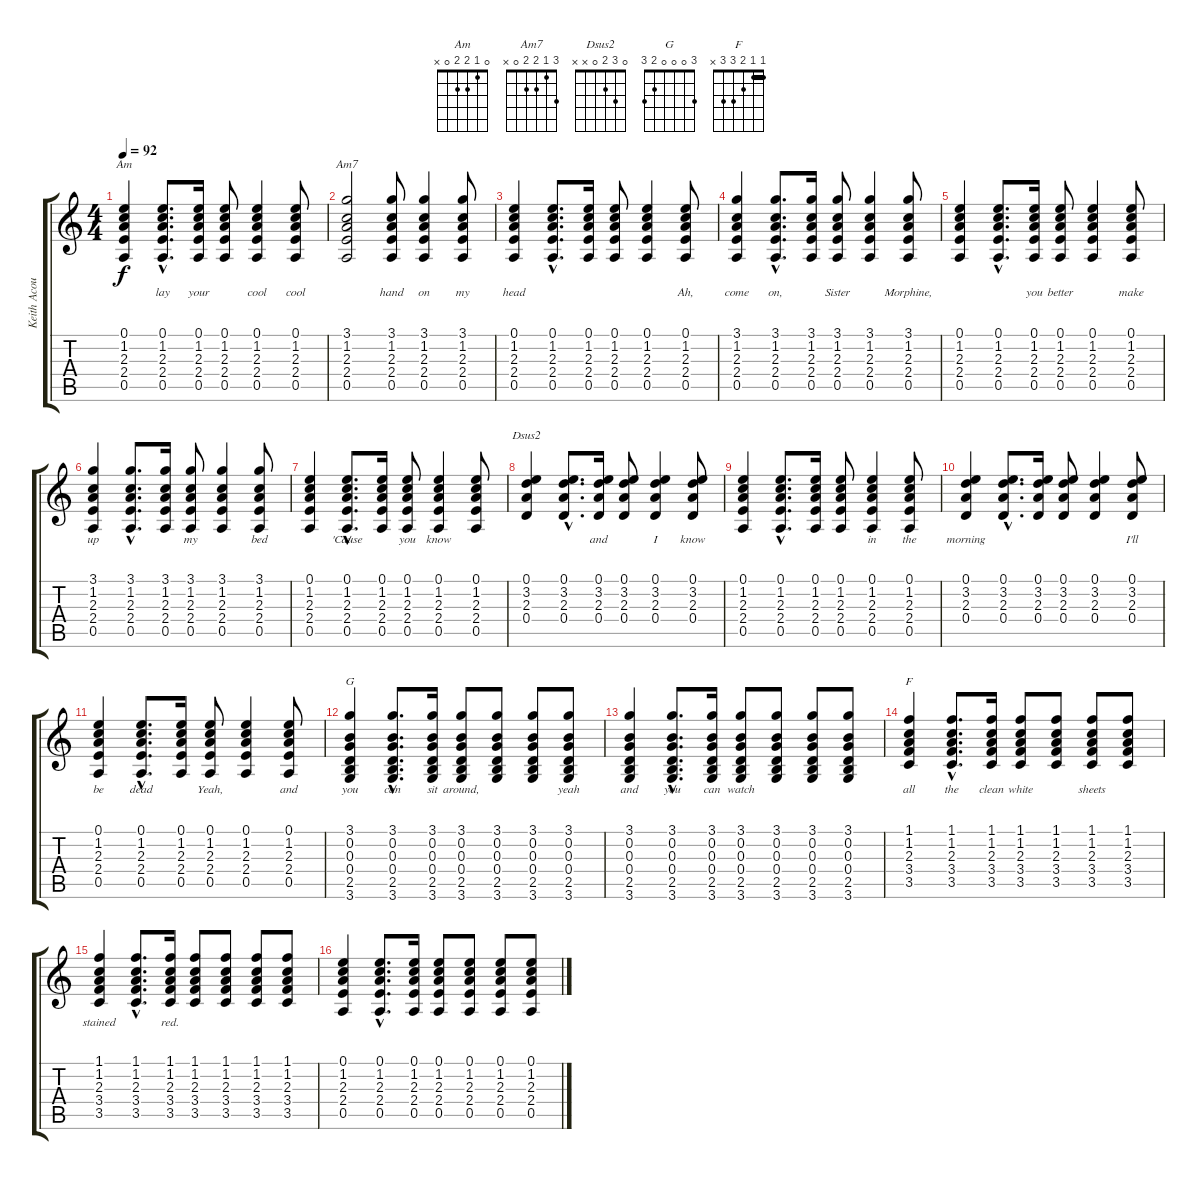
\track ("Keith Acoustic" "Keith Acou") {instrument acousticguitarsteel}
\staff {score tabs}
\tuning (E4 B3 G3 D3 A2 E2) {hide}
\chord ("Am" 0 1 2 2 0 x)
\chord ("Am7" 3 1 2 2 0 x)
\chord ("Dsus2" 0 3 2 0 x x)
\chord ("G" 3 0 0 0 2 3)
\chord ("F" 1 1 2 3 3 x) {barre 1}
\ts (4 4)
\tempo 92
\clef g2
\ks c
(0.1 1.2 2.3 2.4 0.5).4{ch "Am" lyrics (0 "") lyrics (1 "") lyrics (2 "") lyrics (3 "") lyrics (4 "") dy f} (0.1{hac} 1.2{hac} 2.3{hac} 2.4{hac} 0.5{hac}).8{d lyrics (0 "lay") lyrics (1 "") lyrics (2 "") lyrics (3 "") lyrics (4 "")} (0.1 1.2 2.3 2.4 0.5).16{lyrics (0 "your") lyrics (1 "") lyrics (2 "") lyrics (3 "") lyrics (4 "")} (0.1 1.2 2.3 2.4 0.5).8{lyrics (0 "") lyrics (1 "") lyrics (2 "") lyrics (3 "") lyrics (4 "")} (0.1 1.2 2.3 2.4 0.5).4{lyrics (0 "cool") lyrics (1 "") lyrics (2 "") lyrics (3 "") lyrics (4 "")} (0.1 1.2 2.3 2.4 0.5).8{lyrics (0 "cool") lyrics (1 "") lyrics (2 "") lyrics (3 "") lyrics (4 "")} |
(3.1 1.2 2.3 2.4 0.5).2{ch "Am7" lyrics (0 "") lyrics (1 "") lyrics (2 "") lyrics (3 "") lyrics (4 "")} (3.1 1.2 2.3 2.4 0.5).8{lyrics (0 "hand") lyrics (1 "") lyrics (2 "") lyrics (3 "") lyrics (4 "")} (3.1 1.2 2.3 2.4 0.5).4{lyrics (0 "on") lyrics (1 "") lyrics (2 "") lyrics (3 "") lyrics (4 "")} (3.1 1.2 2.3 2.4 0.5).8{lyrics (0 "my") lyrics (1 "") lyrics (2 "") lyrics (3 "") lyrics (4 "")} |
(0.1 1.2 2.3 2.4 0.5).4{lyrics (0 "head") lyrics (1 "") lyrics (2 "") lyrics (3 "") lyrics (4 "")} (0.1{hac} 1.2{hac} 2.3{hac} 2.4{hac} 0.5{hac}).8{d lyrics (0 "") lyrics (1 "") lyrics (2 "") lyrics (3 "") lyrics (4 "")} (0.1 1.2 2.3 2.4 0.5).16{lyrics (0 "") lyrics (1 "") lyrics (2 "") lyrics (3 "") lyrics (4 "")} (0.1 1.2 2.3 2.4 0.5).8{lyrics (0 "") lyrics (1 "") lyrics (2 "") lyrics (3 "") lyrics (4 "")} (0.1 1.2 2.3 2.4 0.5).4{lyrics (0 "") lyrics (1 "") lyrics (2 "") lyrics (3 "") lyrics (4 "")} (0.1 1.2 2.3 2.4 0.5).8{lyrics (0 "Ah,") lyrics (1 "") lyrics (2 "") lyrics (3 "") lyrics (4 "")} |
(3.1 1.2 2.3 2.4 0.5).4{lyrics (0 "come") lyrics (1 "") lyrics (2 "") lyrics (3 "") lyrics (4 "")} (3.1{hac} 1.2{hac} 2.3{hac} 2.4{hac} 0.5{hac}).8{d lyrics (0 "on,") lyrics (1 "") lyrics (2 "") lyrics (3 "") lyrics (4 "")} (3.1 1.2 2.3 2.4 0.5).16{lyrics (0 "") lyrics (1 "") lyrics (2 "") lyrics (3 "") lyrics (4 "")} (3.1 1.2 2.3 2.4 0.5).8{lyrics (0 "Sister") lyrics (1 "") lyrics (2 "") lyrics (3 "") lyrics (4 "")} (3.1 1.2 2.3 2.4 0.5).4{lyrics (0 "") lyrics (1 "") lyrics (2 "") lyrics (3 "") lyrics (4 "")} (3.1 1.2 2.3 2.4 0.5).8{lyrics (0 "Morphine,") lyrics (1 "") lyrics (2 "") lyrics (3 "") lyrics (4 "")} |
(0.1 1.2 2.3 2.4 0.5).4{lyrics (0 "") lyrics (1 "") lyrics (2 "") lyrics (3 "") lyrics (4 "")} (0.1{hac} 1.2{hac} 2.3{hac} 2.4{hac} 0.5{hac}).8{d lyrics (0 "") lyrics (1 "") lyrics (2 "") lyrics (3 "") lyrics (4 "")} (0.1 1.2 2.3 2.4 0.5).16{lyrics (0 "you") lyrics (1 "") lyrics (2 "") lyrics (3 "") lyrics (4 "")} (0.1 1.2 2.3 2.4 0.5).8{lyrics (0 "better") lyrics (1 "") lyrics (2 "") lyrics (3 "") lyrics (4 "")} (0.1 1.2 2.3 2.4 0.5).4{lyrics (0 "") lyrics (1 "") lyrics (2 "") lyrics (3 "") lyrics (4 "")} (0.1 1.2 2.3 2.4 0.5).8{lyrics (0 "make") lyrics (1 "") lyrics (2 "") lyrics (3 "") lyrics (4 "")} |
(3.1 1.2 2.3 2.4 0.5).4{lyrics (0 "up") lyrics (1 "") lyrics (2 "") lyrics (3 "") lyrics (4 "")} (3.1{hac} 1.2{hac} 2.3{hac} 2.4{hac} 0.5{hac}).8{d lyrics (0 "") lyrics (1 "") lyrics (2 "") lyrics (3 "") lyrics (4 "")} (3.1 1.2 2.3 2.4 0.5).16{lyrics (0 "") lyrics (1 "") lyrics (2 "") lyrics (3 "") lyrics (4 "")} (3.1 1.2 2.3 2.4 0.5).8{lyrics (0 "my") lyrics (1 "") lyrics (2 "") lyrics (3 "") lyrics (4 "")} (3.1 1.2 2.3 2.4 0.5).4{lyrics (0 "") lyrics (1 "") lyrics (2 "") lyrics (3 "") lyrics (4 "")} (3.1 1.2 2.3 2.4 0.5).8{lyrics (0 "bed") lyrics (1 "") lyrics (2 "") lyrics (3 "") lyrics (4 "")} |
(0.1 1.2 2.3 2.4 0.5).4{lyrics (0 "") lyrics (1 "") lyrics (2 "") lyrics (3 "") lyrics (4 "")} (0.1{hac} 1.2{hac} 2.3{hac} 2.4{hac} 0.5{hac}).8{d lyrics (0 "'Cause") lyrics (1 "") lyrics (2 "") lyrics (3 "") lyrics (4 "")} (0.1 1.2 2.3 2.4 0.5).16{lyrics (0 "") lyrics (1 "") lyrics (2 "") lyrics (3 "") lyrics (4 "")} (0.1 1.2 2.3 2.4 0.5).8{lyrics (0 "you") lyrics (1 "") lyrics (2 "") lyrics (3 "") lyrics (4 "")} (0.1 1.2 2.3 2.4 0.5).4{lyrics (0 "know") lyrics (1 "") lyrics (2 "") lyrics (3 "") lyrics (4 "")} (0.1 1.2 2.3 2.4 0.5).8{lyrics (0 "") lyrics (1 "") lyrics (2 "") lyrics (3 "") lyrics (4 "")} |
(0.1 3.2 2.3 0.4).4{ch "Dsus2" lyrics (0 "") lyrics (1 "") lyrics (2 "") lyrics (3 "") lyrics (4 "")} (0.1{hac} 3.2{hac} 2.3{hac} 0.4{hac}).8{d lyrics (0 "") lyrics (1 "") lyrics (2 "") lyrics (3 "") lyrics (4 "")} (0.1 3.2 2.3 0.4).16{lyrics (0 "and") lyrics (1 "") lyrics (2 "") lyrics (3 "") lyrics (4 "")} (0.1 3.2 2.3 0.4).8{lyrics (0 "") lyrics (1 "") lyrics (2 "") lyrics (3 "") lyrics (4 "")} (0.1 3.2 2.3 0.4).4{lyrics (0 "I") lyrics (1 "") lyrics (2 "") lyrics (3 "") lyrics (4 "")} (0.1 3.2 2.3 0.4).8{lyrics (0 "know") lyrics (1 "") lyrics (2 "") lyrics (3 "") lyrics (4 "")} |
(0.1 1.2 2.3 2.4 0.5).4{lyrics (0 "") lyrics (1 "") lyrics (2 "") lyrics (3 "") lyrics (4 "")} (0.1{hac} 1.2{hac} 2.3{hac} 2.4{hac} 0.5{hac}).8{d lyrics (0 "") lyrics (1 "") lyrics (2 "") lyrics (3 "") lyrics (4 "")} (0.1 1.2 2.3 2.4 0.5).16{lyrics (0 "") lyrics (1 "") lyrics (2 "") lyrics (3 "") lyrics (4 "")} (0.1 1.2 2.3 2.4 0.5).8{lyrics (0 "") lyrics (1 "") lyrics (2 "") lyrics (3 "") lyrics (4 "")} (0.1 1.2 2.3 2.4 0.5).4{lyrics (0 "in") lyrics (1 "") lyrics (2 "") lyrics (3 "") lyrics (4 "")} (0.1 1.2 2.3 2.4 0.5).8{lyrics (0 "the") lyrics (1 "") lyrics (2 "") lyrics (3 "") lyrics (4 "")} |
(0.1 3.2 2.3 0.4).4{lyrics (0 "morning") lyrics (1 "") lyrics (2 "") lyrics (3 "") lyrics (4 "")} (0.1{hac} 3.2{hac} 2.3{hac} 0.4{hac}).8{d lyrics (0 "") lyrics (1 "") lyrics (2 "") lyrics (3 "") lyrics (4 "")} (0.1 3.2 2.3 0.4).16{lyrics (0 "") lyrics (1 "") lyrics (2 "") lyrics (3 "") lyrics (4 "")} (0.1 3.2 2.3 0.4).8{lyrics (0 "") lyrics (1 "") lyrics (2 "") lyrics (3 "") lyrics (4 "")} (0.1 3.2 2.3 0.4).4{lyrics (0 "") lyrics (1 "") lyrics (2 "") lyrics (3 "") lyrics (4 "")} (0.1 3.2 2.3 0.4).8{lyrics (0 "I'll") lyrics (1 "") lyrics (2 "") lyrics (3 "") lyrics (4 "")} |
(0.1 1.2 2.3 2.4 0.5).4{lyrics (0 "be") lyrics (1 "") lyrics (2 "") lyrics (3 "") lyrics (4 "")} (0.1{hac} 1.2{hac} 2.3{hac} 2.4{hac} 0.5{hac}).8{d lyrics (0 "dead") lyrics (1 "") lyrics (2 "") lyrics (3 "") lyrics (4 "")} (0.1 1.2 2.3 2.4 0.5).16{lyrics (0 "") lyrics (1 "") lyrics (2 "") lyrics (3 "") lyrics (4 "")} (0.1 1.2 2.3 2.4 0.5).8{lyrics (0 "Yeah,") lyrics (1 "") lyrics (2 "") lyrics (3 "") lyrics (4 "")} (0.1 1.2 2.3 2.4 0.5).4{lyrics (0 "") lyrics (1 "") lyrics (2 "") lyrics (3 "") lyrics (4 "")} (0.1 1.2 2.3 2.4 0.5).8{lyrics (0 "and") lyrics (1 "") lyrics (2 "") lyrics (3 "") lyrics (4 "")} |
(3.1 0.2 0.3 0.4 2.5 3.6).4{ch "G" lyrics (0 "you") lyrics (1 "") lyrics (2 "") lyrics (3 "") lyrics (4 "")} (3.1{hac} 0.2{hac} 0.3{hac} 0.4{hac} 2.5{hac} 3.6{hac}).8{d lyrics (0 "can") lyrics (1 "") lyrics (2 "") lyrics (3 "") lyrics (4 "")} (3.1 0.2 0.3 0.4 2.5 3.6).16{lyrics (0 "sit") lyrics (1 "") lyrics (2 "") lyrics (3 "") lyrics (4 "")} (3.1 0.2 0.3 0.4 2.5 3.6).8{lyrics (0 "around,") lyrics (1 "") lyrics (2 "") lyrics (3 "") lyrics (4 "")} (3.1 0.2 0.3 0.4 2.5 3.6).8{lyrics (0 "") lyrics (1 "") lyrics (2 "") lyrics (3 "") lyrics (4 "")} (3.1 0.2 0.3 0.4 2.5 3.6).8{lyrics (0 "") lyrics (1 "") lyrics (2 "") lyrics (3 "") lyrics (4 "")} (3.1 0.2 0.3 0.4 2.5 3.6).8{lyrics (0 "yeah") lyrics (1 "") lyrics (2 "") lyrics (3 "") lyrics (4 "")} |
(3.1 0.2 0.3 0.4 2.5 3.6).4{lyrics (0 "and") lyrics (1 "") lyrics (2 "") lyrics (3 "") lyrics (4 "")} (3.1{hac} 0.2{hac} 0.3{hac} 0.4{hac} 2.5{hac} 3.6{hac}).8{d lyrics (0 "you") lyrics (1 "") lyrics (2 "") lyrics (3 "") lyrics (4 "")} (3.1 0.2 0.3 0.4 2.5 3.6).16{lyrics (0 "can") lyrics (1 "") lyrics (2 "") lyrics (3 "") lyrics (4 "")} (3.1 0.2 0.3 0.4 2.5 3.6).8{lyrics (0 "watch") lyrics (1 "") lyrics (2 "") lyrics (3 "") lyrics (4 "")} (3.1 0.2 0.3 0.4 2.5 3.6).8{lyrics (0 "") lyrics (1 "") lyrics (2 "") lyrics (3 "") lyrics (4 "")} (3.1 0.2 0.3 0.4 2.5 3.6).8{lyrics (0 "") lyrics (1 "") lyrics (2 "") lyrics (3 "") lyrics (4 "")} (3.1 0.2 0.3 0.4 2.5 3.6).8{lyrics (0 "") lyrics (1 "") lyrics (2 "") lyrics (3 "") lyrics (4 "")} |
(1.1 1.2 2.3 3.4 3.5).4{ch "F" lyrics (0 "all") lyrics (1 "") lyrics (2 "") lyrics (3 "") lyrics (4 "")} (1.1{hac} 1.2{hac} 2.3{hac} 3.4{hac} 3.5{hac}).8{d lyrics (0 "the") lyrics (1 "") lyrics (2 "") lyrics (3 "") lyrics (4 "")} (1.1 1.2 2.3 3.4 3.5).16{lyrics (0 "clean") lyrics (1 "") lyrics (2 "") lyrics (3 "") lyrics (4 "")} (1.1 1.2 2.3 3.4 3.5).8{lyrics (0 "white") lyrics (1 "") lyrics (2 "") lyrics (3 "") lyrics (4 "")} (1.1 1.2 2.3 3.4 3.5).8{lyrics (0 "") lyrics (1 "") lyrics (2 "") lyrics (3 "") lyrics (4 "")} (1.1 1.2 2.3 3.4 3.5).8{lyrics (0 "sheets") lyrics (1 "") lyrics (2 "") lyrics (3 "") lyrics (4 "")} (1.1 1.2 2.3 3.4 3.5).8{lyrics (0 "") lyrics (1 "") lyrics (2 "") lyrics (3 "") lyrics (4 "")} |
(1.1 1.2 2.3 3.4 3.5).4{lyrics (0 "stained") lyrics (1 "") lyrics (2 "") lyrics (3 "") lyrics (4 "")} (1.1{hac} 1.2{hac} 2.3{hac} 3.4{hac} 3.5{hac}).8{d lyrics (0 "") lyrics (1 "") lyrics (2 "") lyrics (3 "") lyrics (4 "")} (1.1 1.2 2.3 3.4 3.5).16{lyrics (0 "red.") lyrics (1 "") lyrics (2 "") lyrics (3 "") lyrics (4 "")} (1.1 1.2 2.3 3.4 3.5).8{lyrics (0 "") lyrics (1 "") lyrics (2 "") lyrics (3 "") lyrics (4 "")} (1.1 1.2 2.3 3.4 3.5).8{lyrics (0 "") lyrics (1 "") lyrics (2 "") lyrics (3 "") lyrics (4 "")} (1.1 1.2 2.3 3.4 3.5).8 (1.1 1.2 2.3 3.4 3.5).8 |
(0.1 1.2 2.3 2.4 0.5).4 (0.1{hac} 1.2{hac} 2.3{hac} 2.4{hac} 0.5{hac}).8{d} (0.1 1.2 2.3 2.4 0.5).16 (0.1 1.2 2.3 2.4 0.5).8 (0.1 1.2 2.3 2.4 0.5).8 (0.1 1.2 2.3 2.4 0.5).8 (0.1 1.2 2.3 2.4 0.5).8
